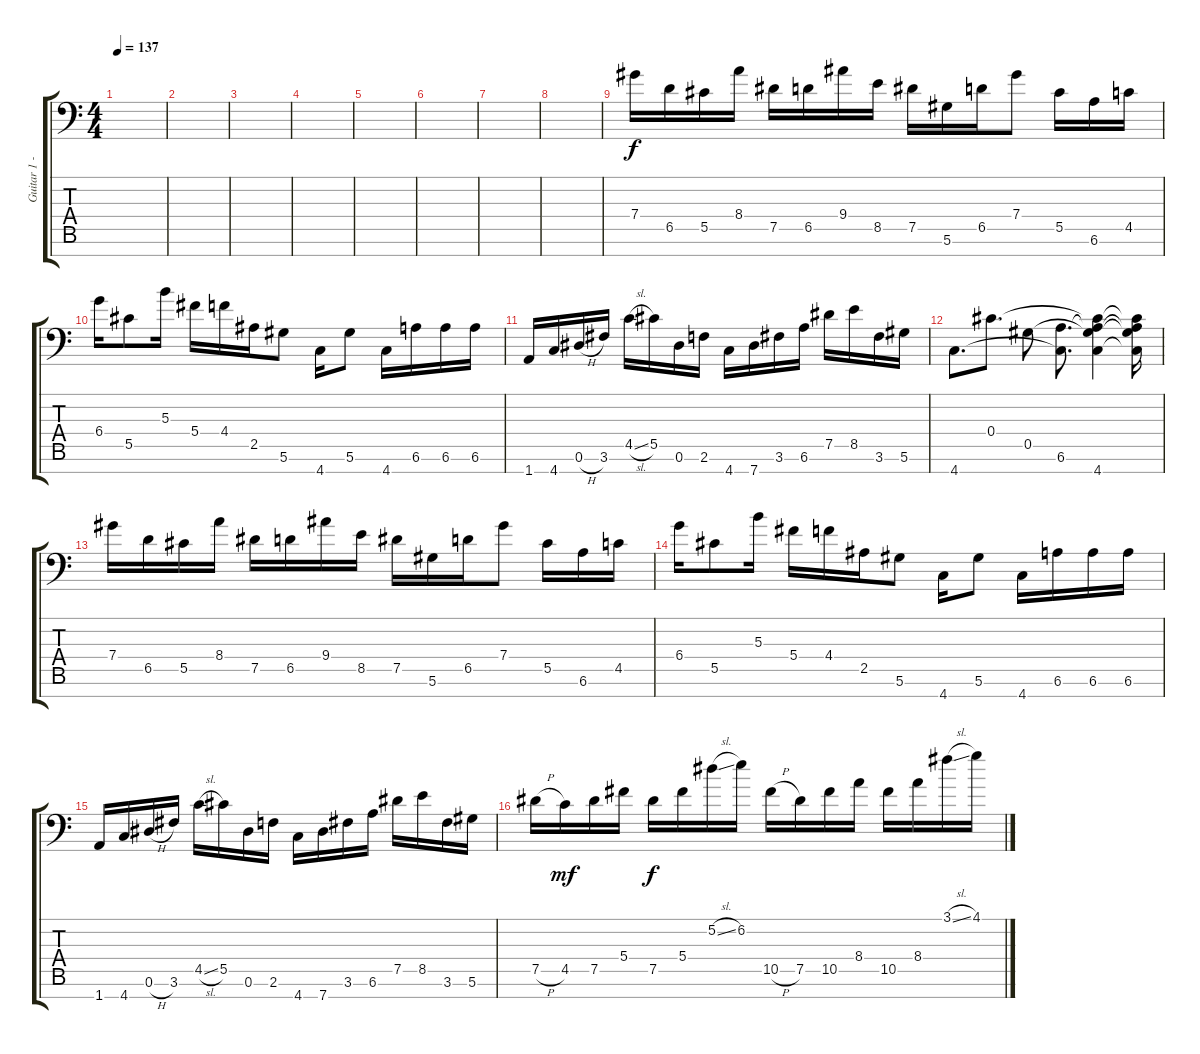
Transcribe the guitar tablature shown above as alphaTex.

\track ("Guitar 1 - Left Clean" "Guitar 1 -") {instrument electricguitarclean}
\staff {score tabs}
\tuning (Eb4 Bb3 Gb3 Db3 Ab2 Eb2 Ab1) {hide}
\ts (4 4)
\tempo 137
\clef f4
\ks c
|
|
|
|
|
|
|
|
7.4.16{instrument electricguitarmuted} 6.5.16 5.5.16 8.4.16 7.5.16 6.5.16 9.4.16 8.5.16 7.5.16 5.6.16 6.5.16 7.4.8 5.5.16 6.6.16 4.5.16 |
6.4.16 5.5.8 5.3.16 5.4.16 4.4.16 2.5.16 5.6.8 4.7.16 5.6.8 4.7.16 6.6.16 6.6.16 6.6.16 |
1.7.16 4.7.16 0.6{h}.16 3.6.16 4.5{sl}.16 5.5.16 0.6.16 2.6.16 4.7.16 7.7.16 3.6.16 6.6.16 7.5.16 8.5.16 3.6.16 5.6.16 |
4.7.8{d instrument electricguitarjazz} 0.4.8{d} 0.5.8 (6.6 4.7{t}).8{d} (0.4{t} 0.5{t} 6.6{t} 4.7).4 (0.4{t} 0.5{t} 6.6{t} 4.7{t}).16 |
7.4.16{instrument electricguitarmuted} 6.5.16 5.5.16 8.4.16 7.5.16 6.5.16 9.4.16 8.5.16 7.5.16 5.6.16 6.5.16 7.4.8 5.5.16 6.6.16 4.5.16 |
6.4.16 5.5.8 5.3.16 5.4.16 4.4.16 2.5.16 5.6.8 4.7.16 5.6.8 4.7.16 6.6.16 6.6.16 6.6.16 |
1.7.16 4.7.16 0.6{h}.16 3.6.16 4.5{sl}.16 5.5.16 0.6.16 2.6.16 4.7.16 7.7.16 3.6.16 6.6.16 7.5.16 8.5.16 3.6.16 5.6.16 |
7.5{h}.16 4.5.16{dy mf} 7.5.16 5.4.16 7.5.16{dy f} 5.4.16 5.2{sl}.16 6.2.16 10.5{h}.16 7.5.16 10.5.16 8.4.16 10.5.16 8.4.16 3.1{sl}.16 4.1.16
